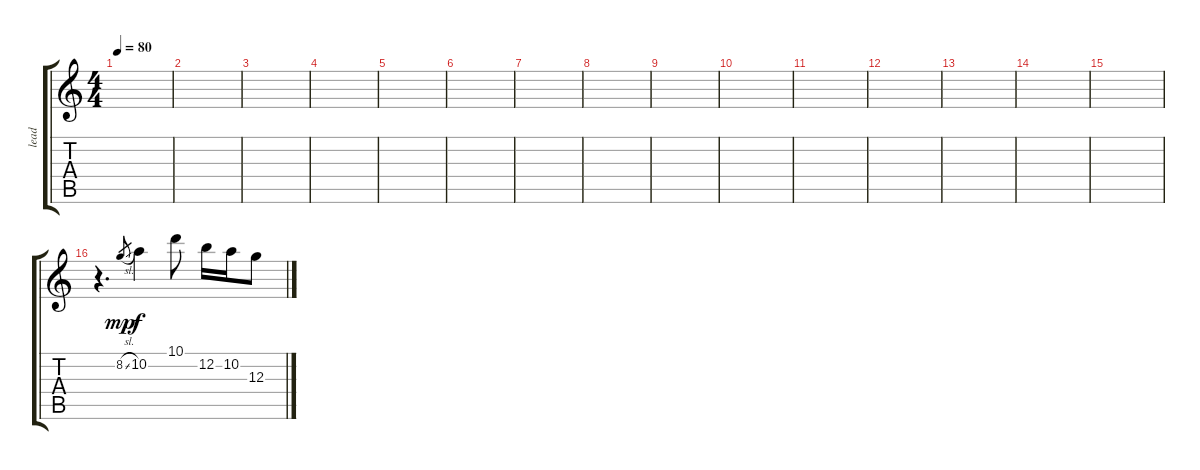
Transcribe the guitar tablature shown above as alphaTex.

\track ("lead" "lead") {instrument overdrivenguitar}
\staff {score tabs}
\tuning (E4 B3 G3 D3 A2 E2) {hide}
\ts (4 4)
\tempo 80
\clef g2
\ks c
|
|
|
|
|
|
|
|
|
|
|
|
|
|
|
r.4{d} 8.2{sl}.8{gr dy mp} 10.2.4{dy f} 10.1.8 12.2.16 10.2.16 12.3.8
